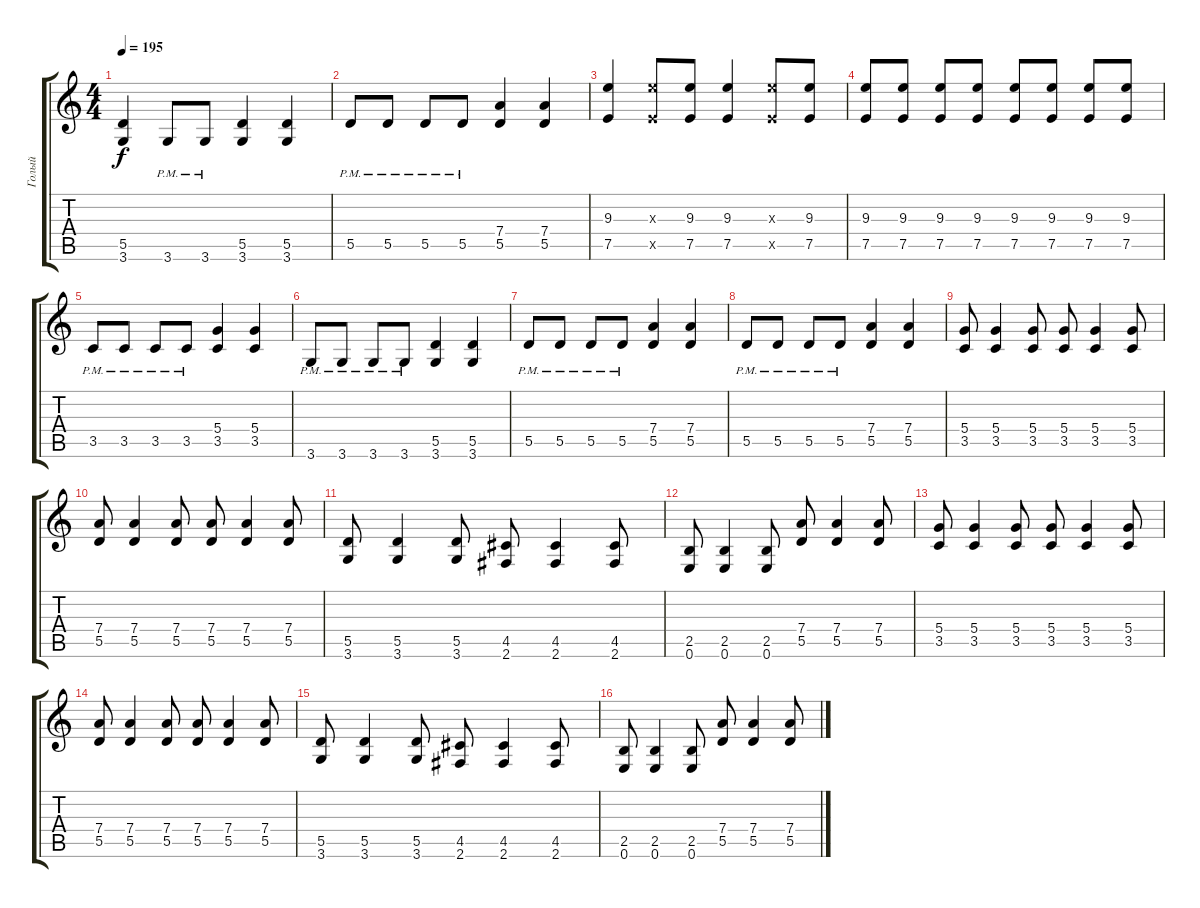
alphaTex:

\track ("Голый" "Голый") {instrument distortionguitar}
\staff {score tabs}
\tuning (E4 B3 G3 D3 A2 E2) {hide}
\ts (4 4)
\tempo 195
\clef g2
\ks c
(5.5 3.6).4{dy f} 3.6{pm}.8 3.6{pm}.8 (5.5 3.6).4 (5.5 3.6).4 |
5.5{pm}.8 5.5{pm}.8 5.5{pm}.8 5.5{pm}.8 (7.4 5.5).4 (7.4 5.5).4 |
(9.3 7.5).4 (9.3{x} 7.5{x}).8 (9.3 7.5).8 (9.3 7.5).4 (9.3{x} 7.5{x}).8 (9.3 7.5).8 |
(9.3 7.5).8 (9.3 7.5).8 (9.3 7.5).8 (9.3 7.5).8 (9.3 7.5).8 (9.3 7.5).8 (9.3 7.5).8 (9.3 7.5).8 |
3.5{pm}.8 3.5{pm}.8 3.5{pm}.8 3.5{pm}.8 (5.4 3.5).4 (5.4 3.5).4 |
3.6{pm}.8 3.6{pm}.8 3.6{pm}.8 3.6{pm}.8 (5.5 3.6).4 (5.5 3.6).4 |
5.5{pm}.8 5.5{pm}.8 5.5{pm}.8 5.5{pm}.8 (7.4 5.5).4 (7.4 5.5).4 |
5.5{pm}.8 5.5{pm}.8 5.5{pm}.8 5.5{pm}.8 (7.4 5.5).4 (7.4 5.5).4 |
(5.4 3.5).8 (5.4 3.5).4 (5.4 3.5).8 (5.4 3.5).8 (5.4 3.5).4 (5.4 3.5).8 |
(7.4 5.5).8 (7.4 5.5).4 (7.4 5.5).8 (7.4 5.5).8 (7.4 5.5).4 (7.4 5.5).8 |
(5.5 3.6).8 (5.5 3.6).4 (5.5 3.6).8 (4.5 2.6).8 (4.5 2.6).4 (4.5 2.6).8 |
(2.5 0.6).8 (2.5 0.6).4 (2.5 0.6).8 (7.4 5.5).8 (7.4 5.5).4 (7.4 5.5).8 |
(5.4 3.5).8 (5.4 3.5).4 (5.4 3.5).8 (5.4 3.5).8 (5.4 3.5).4 (5.4 3.5).8 |
(7.4 5.5).8 (7.4 5.5).4 (7.4 5.5).8 (7.4 5.5).8 (7.4 5.5).4 (7.4 5.5).8 |
(5.5 3.6).8 (5.5 3.6).4 (5.5 3.6).8 (4.5 2.6).8 (4.5 2.6).4 (4.5 2.6).8 |
(2.5 0.6).8 (2.5 0.6).4 (2.5 0.6).8 (7.4 5.5).8 (7.4 5.5).4 (7.4 5.5).8
